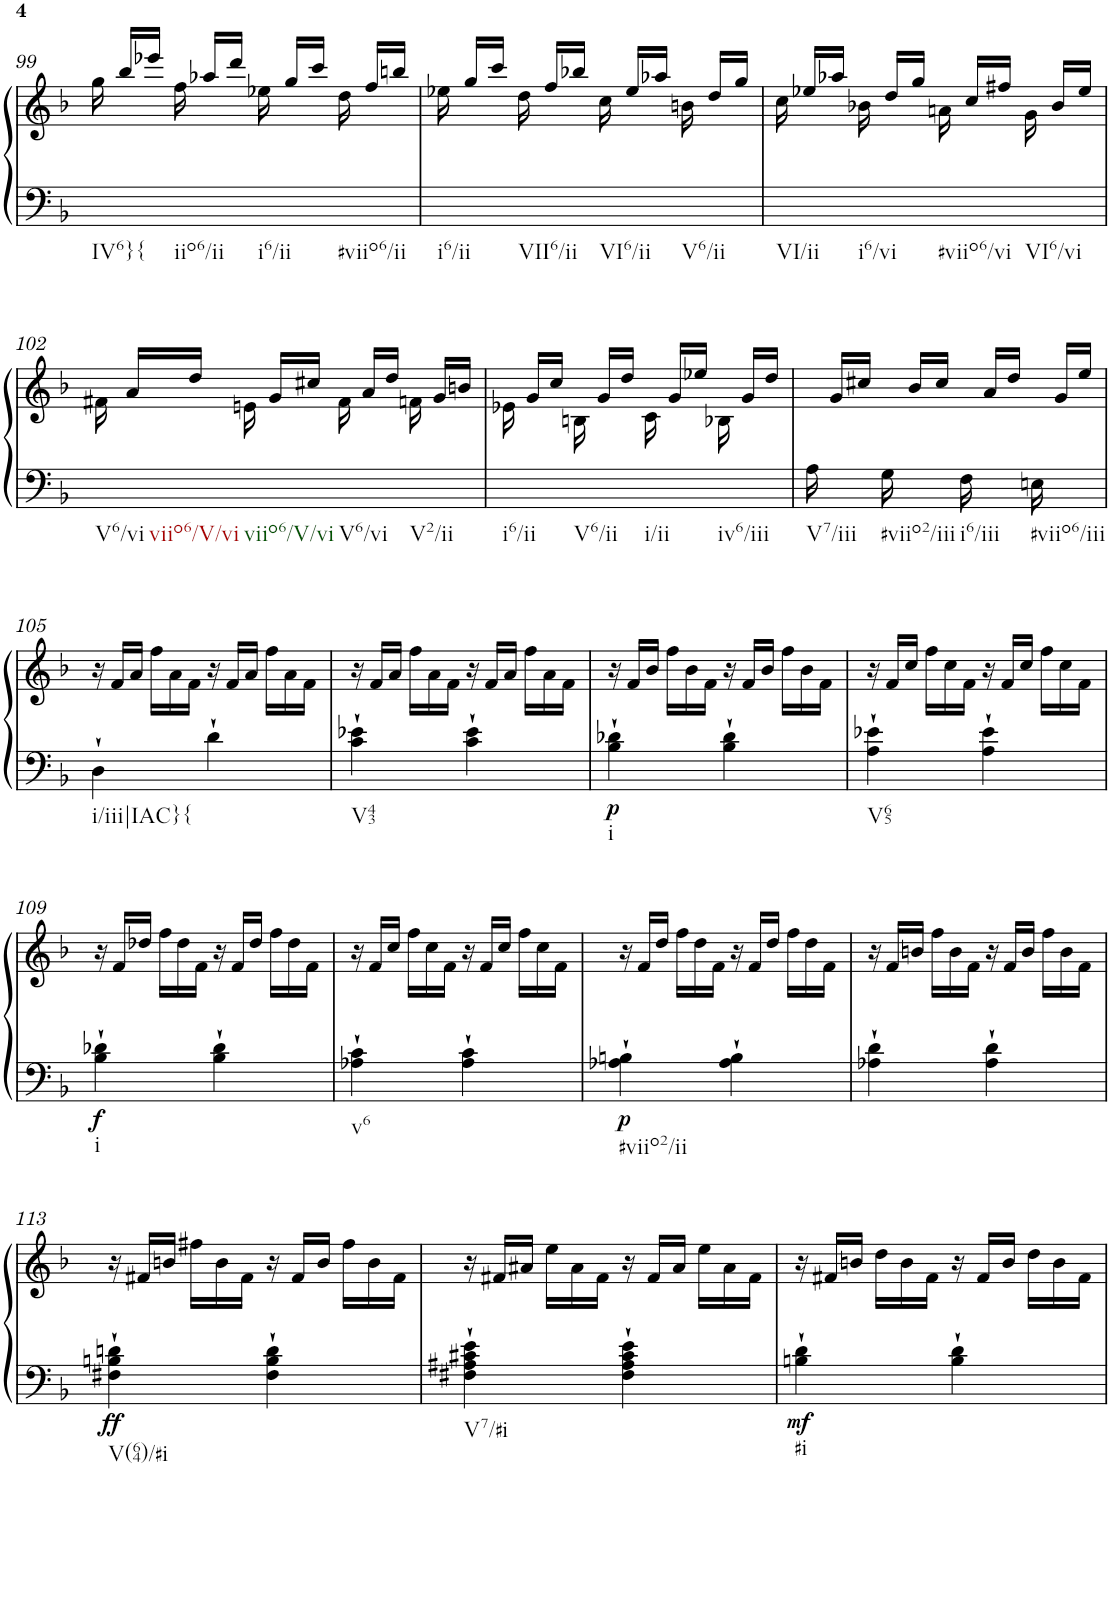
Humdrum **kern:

**kern	**kern	**dynam
*part1	*part1	*part1
*staff2	*staff1	*staff1/2
*I"Harpsichord	*	*
*I'Hch.	*	*
!!LO:PB:g=z
*clefF4	*clefG2	*
*k[b-]	*k[b-]	*
*F:	*F:	*
*M2/4	*M2/4	*
*	*Xtuplet	*
=99	=99	=99
!LO:TX:b:t=IV6}{	!	!
!LO:TX:b:t=iio6/ii	!	!
!LO:TX:b:t=i6/ii	!	!
!LO:TX:b:t=#viio6/ii	!	!
2ryy	24gg\	.
.	24bb-/LL	.
.	24eee-X/JJ	.
.	24ff\	.
.	24aa-X/LL	.
.	24ddd/JJ	.
.	24ee-X\	.
.	24gg/LL	.
.	24ccc/JJ	.
.	24dd\	.
.	24ff/LL	.
.	24bbn/JJ	.
=100	=100	=100
!LO:TX:b:t=i6/ii	!	!
!LO:TX:b:t=VII6/ii	!	!
!LO:TX:b:t=VI6/ii	!	!
!LO:TX:b:t=V6/ii	!	!
2ryy	24ee-X\	.
.	24gg/LL	.
.	24ccc/JJ	.
.	24dd\	.
.	24ff/LL	.
.	24bb-X/JJ	.
.	24cc\	.
.	24ee-/LL	.
.	24aa-X/JJ	.
.	24bn\	.
.	24dd/LL	.
.	24gg/JJ	.
=101	=101	=101
!LO:TX:b:t=VI/ii	!	!
!LO:TX:b:t=i6/vi	!	!
!LO:TX:b:t=#viio6/vi	!	!
!LO:TX:b:t=VI6/vi	!	!
2ryy	24cc\	.
.	24ee-X/LL	.
.	24aa-X/JJ	.
.	24b-X\	.
.	24dd/LL	.
.	24gg/JJ	.
.	24an\	.
.	24cc/LL	.
.	24ff#X/JJ	.
.	24g\	.
.	24b-/LL	.
.	24ee-/JJ	.
!!LO:LB:g=z
=102	=102	=102
!LO:TX:b:t=V6/vi	!	!
!LO:TX:b:t=viio6/V/vi	!	!
!LO:TX:b:t=viio6/V/vi	!	!
!LO:TX:b:t=V6/vi	!	!
!LO:TX:b:t=V2/ii	!	!
2ryy	24f#X\	.
.	24a/LL	.
.	24dd/JJ	.
.	24en\	.
.	24g/LL	.
.	24cc#X/JJ	.
.	24f#\	.
.	24a/LL	.
.	24dd/JJ	.
.	24fn\	.
.	24g/LL	.
.	24bn/JJ	.
=103	=103	=103
!LO:TX:b:t=i6/ii	!	!
!LO:TX:b:t=V6/ii	!	!
!LO:TX:b:t=i/ii	!	!
!LO:TX:b:t=iv6/iii	!	!
2ryy	24e-X\	.
.	24g/LL	.
.	24cc/JJ	.
.	24Bn\	.
.	24g/LL	.
.	24dd/JJ	.
.	24c\	.
.	24g/LL	.
.	24ee-X/JJ	.
.	24B-X\	.
.	24g/LL	.
.	24dd/JJ	.
=104	=104	=104
*Xtuplet	*	*
*^	*	*
!LO:TX:b:t=V7/iii	!	!	!
!LO:TX:b:t=#viio2/iii	!	!	!
!LO:TX:b:t=i6/iii	!	!	!
!LO:TX:b:t=#viio6/iii	!	!	!
24A\LL	2ryy	24ryy	.
12ryy	.	24g/LL	.
.	.	24cc#X/JJ	.
24G\J	.	24ryy	.
12ryy	.	24b-/LL	.
.	.	24cc#/JJ	.
24F\JL	.	24ryy	.
12ryy	.	24a/LL	.
.	.	24dd/JJ	.
24En\JJ	.	24ryy	.
12ryy	.	24g/LL	.
.	.	24ee/JJ	.
*v	*v	*	*
!!LO:LB:g=z
=105	=105	=105
!LO:TX:b:t=i/iii|IAC}{	!	!
4D`\	24r	.
.	24f/LL	.
.	24a/JJ	.
.	24ff\LL	.
.	24a\	.
.	24f\JJ	.
4d`\	24r	.
.	24f/LL	.
.	24a/JJ	.
.	24ff\LL	.
.	24a\	.
.	24f\JJ	.
=106	=106	=106
!LO:TX:b:t=V43	!	!
4c\` 4e-X\`	24r	.
.	24f/LL	.
.	24a/JJ	.
.	24ff\LL	.
.	24a\	.
.	24f\JJ	.
4c\` 4e-\`	24r	.
.	24f/LL	.
.	24a/JJ	.
.	24ff\LL	.
.	24a\	.
.	24f\JJ	.
=107	=107	=107
!LO:TX:b:t=i	!	!
!	!	!LO:DY:b=2
4B-\` 4d-X\`	24r	p
.	24f/LL	.
.	24b-/JJ	.
.	24ff\LL	.
.	24b-\	.
.	24f\JJ	.
4B-\` 4d-\`	24r	.
.	24f/LL	.
.	24b-/JJ	.
.	24ff\LL	.
.	24b-\	.
.	24f\JJ	.
=108	=108	=108
!LO:TX:b:t=V65	!	!
4A\` 4e-X\`	24r	.
.	24f/LL	.
.	24cc/JJ	.
.	24ff\LL	.
.	24cc\	.
.	24f\JJ	.
4A\` 4e-\`	24r	.
.	24f/LL	.
.	24cc/JJ	.
.	24ff\LL	.
.	24cc\	.
.	24f\JJ	.
!!LO:LB:g=z
=109	=109	=109
!LO:TX:b:t=i	!	!
!	!	!LO:DY:b=2
4B-\` 4d-X\`	24r	f
.	24f/LL	.
.	24dd-X/JJ	.
.	24ff\LL	.
.	24dd-\	.
.	24f\JJ	.
4B-\` 4d-\`	24r	.
.	24f/LL	.
.	24dd-/JJ	.
.	24ff\LL	.
.	24dd-\	.
.	24f\JJ	.
=110	=110	=110
!LO:TX:b:t=v6	!	!
4A-X\` 4c\`	24r	.
.	24f/LL	.
.	24cc/JJ	.
.	24ff\LL	.
.	24cc\	.
.	24f\JJ	.
4A-\` 4c\`	24r	.
.	24f/LL	.
.	24cc/JJ	.
.	24ff\LL	.
.	24cc\	.
.	24f\JJ	.
=111	=111	=111
!LO:TX:b:t=#viio2/ii	!	!
!	!	!LO:DY:b=2
4A-X\` 4Bn\`	24r	p
.	24f/LL	.
.	24dd/JJ	.
.	24ff\LL	.
.	24dd\	.
.	24f\JJ	.
4A-\` 4B\`	24r	.
.	24f/LL	.
.	24dd/JJ	.
.	24ff\LL	.
.	24dd\	.
.	24f\JJ	.
=112	=112	=112
4A-X\` 4d\`	24r	.
.	24f/LL	.
.	24bn/JJ	.
.	24ff\LL	.
.	24b\	.
.	24f\JJ	.
4A-\` 4d\`	24r	.
.	24f/LL	.
.	24b/JJ	.
.	24ff\LL	.
.	24b\	.
.	24f\JJ	.
!!LO:LB:g=z
=113	=113	=113
!LO:TX:b:t=V(64)/#i	!	!
!	!	!LO:DY:b=2
4F#X\` 4Bn\` 4dn\`	24r	ff
.	24f#X/LL	.
.	24bn/JJ	.
.	24ff#X\LL	.
.	24b\	.
.	24f#\JJ	.
4F#\` 4B\` 4d\`	24r	.
.	24f#/LL	.
.	24b/JJ	.
.	24ff#\LL	.
.	24b\	.
.	24f#\JJ	.
=114	=114	=114
!LO:TX:b:t=V7/#i	!	!
4F#X\` 4A#X\` 4c#X\` 4e\`	24r	.
.	24f#X/LL	.
.	24a#X/JJ	.
.	24ee\LL	.
.	24a#\	.
.	24f#\JJ	.
4F#\` 4A#\` 4c#\` 4e\`	24r	.
.	24f#/LL	.
.	24a#/JJ	.
.	24ee\LL	.
.	24a#\	.
.	24f#\JJ	.
=115	=115	=115
!LO:TX:b:t=#i	!	!
!	!	!LO:DY:b=2
4Bn\` 4d\`	24r	mf
.	24f#X/LL	.
.	24bn/JJ	.
.	24dd\LL	.
.	24b\	.
.	24f#\JJ	.
4B\` 4d\`	24r	.
.	24f#/LL	.
.	24b/JJ	.
.	24dd\LL	.
.	24b\	.
.	24f#\JJ	.
=	=	=
*-	*-	*-
